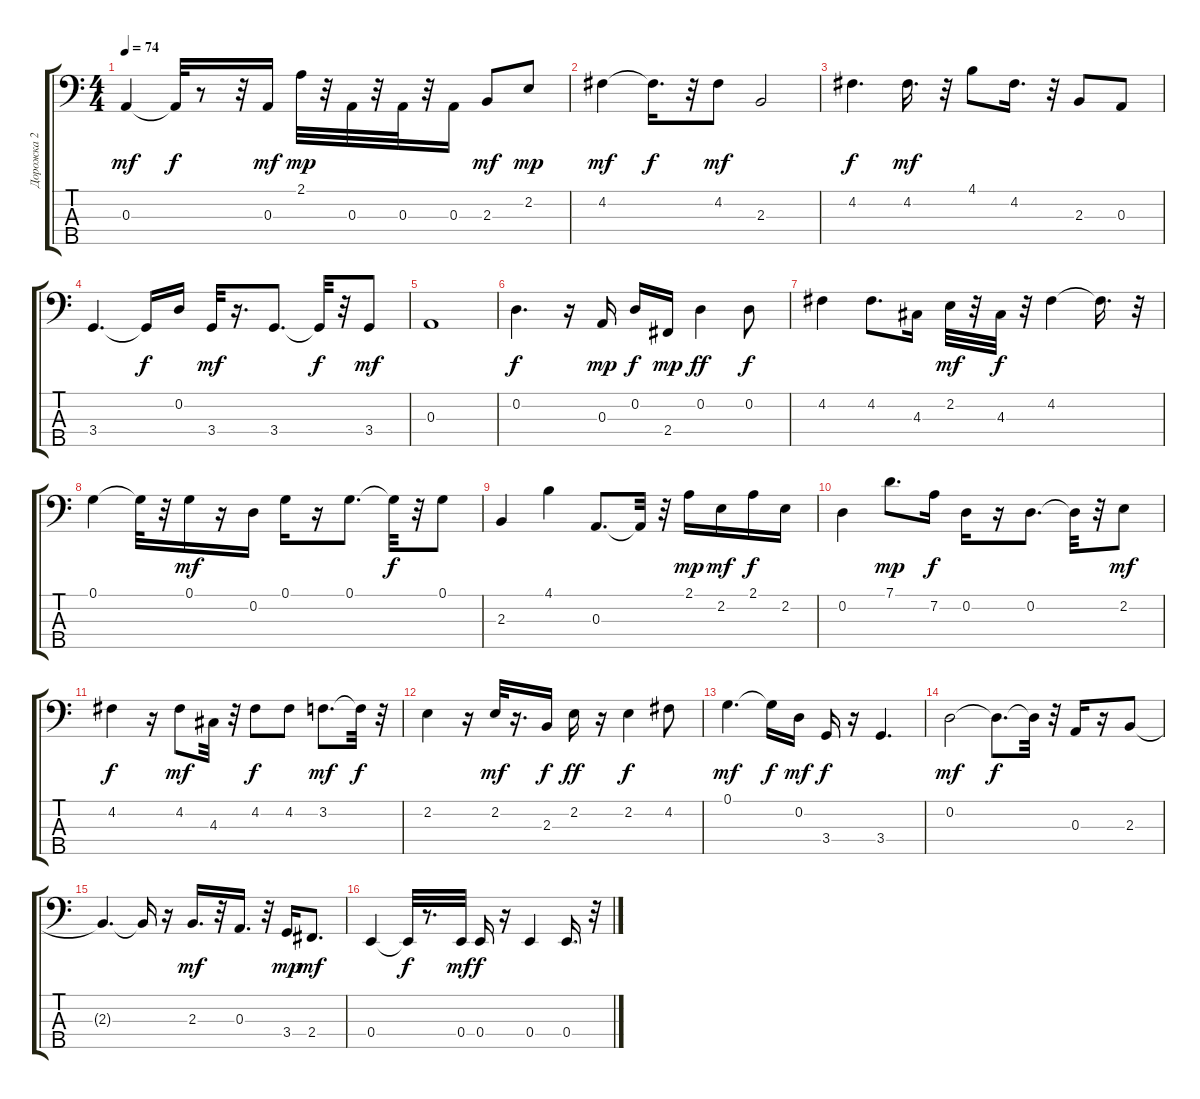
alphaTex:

\track ("Дорожка 2" "Дорожка 2") {instrument fretlessbass}
\staff {score tabs}
\tuning (G2 D2 A1 E1 B0) {hide}
\ts (4 4)
\tempo 74
\clef f4
\ks c
0.3.4{dy mf} 0.3{t}.32{dy f} r.8 r.32 0.3.16{dy mf} 2.1.32{dy mp} r.32 0.3.32 r.32 0.3.32 r.32 0.3.16 2.3.8{dy mf} 2.2.8{dy mp} |
4.2.4{dy mf} 4.2{t}.16{d dy f} r.32 4.2.8{dy mf} 2.3.2 |
4.2.4{d dy f} 4.2.16{d dy mf} r.32 4.1.8 4.2.16{d} r.32 2.3.8 0.3.8 |
3.4.4{d} 3.4{t}.16{dy f} 0.2.16 3.4.32{dy mf} r.16{d} 3.4.8{d} 3.4{t}.32{dy f} r.32 3.4.8{dy mf} |
0.3.1 |
0.2.4{d dy f} r.16 0.3.16{dy mp} 0.2.16{dy f} 2.4.16{dy mp} 0.2.4{dy ff} 0.2.8{dy f} |
4.2.4 4.2.8{d} 4.3.16 2.2.32{dy mf} r.32 4.3.32{dy f} r.32 4.2.4 4.2{t}.16{d} r.32 |
0.1.4 0.1{t}.32 r.32 0.1.16{dy mf} r.16 0.2.16 0.1.16 r.16 0.1.8{d} 0.1{t}.32{dy f} r.32 0.1.8 |
2.3.4 4.1.4 0.3.8{d} 0.3{t}.32 r.32 2.1.16{dy mp} 2.2.16{dy mf} 2.1.16{dy f} 2.2.16 |
0.2.4 7.1.8{d dy mp} 7.2.16{dy f} 0.2.16 r.16 0.2.8{d} 0.2{t}.32 r.32 2.2.8{dy mf} |
4.2.4{dy f} r.16 4.2.8{dy mf} 4.3.32 r.32 4.2.8{dy f} 4.2.8 3.2.8{d dy mf} 3.2{t}.32{dy f} r.32 |
2.2.4 r.16 2.2.32{dy mf} r.16{d} 2.3.16{dy f} 2.2.16{dy ff} r.16 2.2.4{dy f} 4.2.8 |
0.1.4{d dy mf} 0.1{t}.16{dy f} 0.2.16{dy mf} 3.4.16{dy f} r.16 3.4.4{d} |
0.2.2{dy mf} 0.2{t}.8{d dy f} 0.2{t}.32 r.32 0.3.16 r.16 2.3.8 |
2.3{t}.4{d} 2.3{t}.16 r.16 2.3.16{d dy mf} r.32 0.3.16{d} r.32 3.4.16{dy mp} 2.4.8{d dy mf} |
0.4.4 0.4{t}.32{dy f} r.8{d} 0.4.32{dy mf} 0.4.16{dy f} r.16 0.4.4 0.4.16{d} r.32
